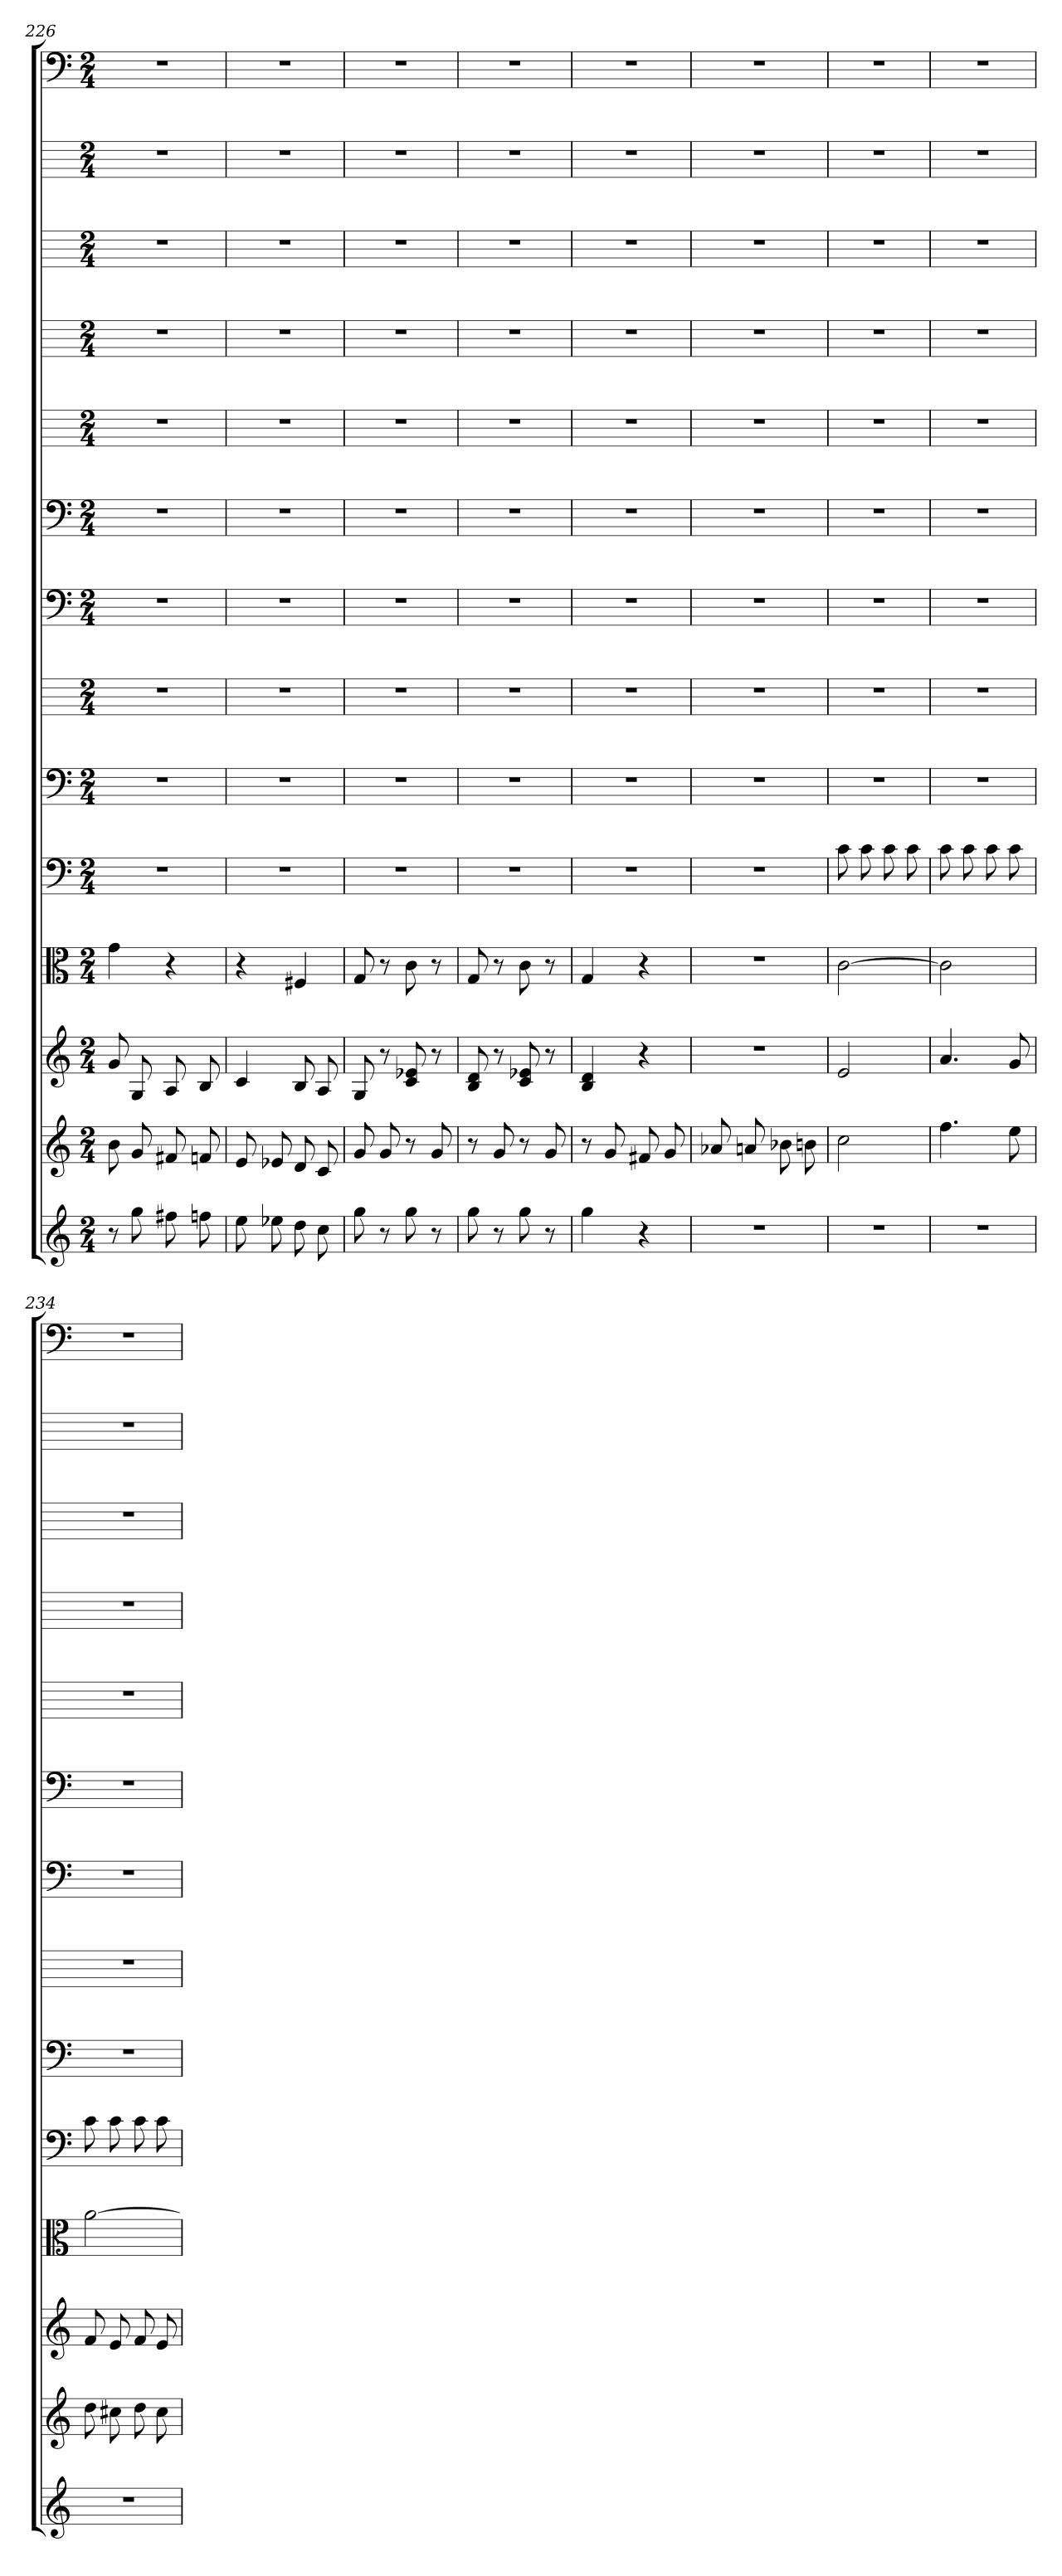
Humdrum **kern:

**kern	**kern	**kern	**kern	**kern	**kern	**kern	**kern	**kern	**kern	**kern	**kern	**kern	**kern
*part14	*part13	*part12	*part11	*part10	*part9	*part8	*part7	*part6	*part5	*part4	*part3	*part2	*part1
*staff14	*staff13	*staff12	*staff11	*staff10	*staff9	*staff8	*staff7	*staff6	*staff5	*staff4	*staff3	*staff2	*staff1
*	*	*	*clefC3	*clefF4	*clefF4	*	*clefF4	*clefF4	*	*	*	*	*clefF4
*k[]	*k[]	*k[]	*k[]	*k[]	*k[]	*k[]	*k[]	*k[]	*k[]	*k[]	*k[]	*k[]	*k[]
*C:	*C:	*C:	*C:	*C:	*C:	*C:	*C:	*C:	*C:	*C:	*C:	*C:	*C:
*M2/4	*M2/4	*M2/4	*M2/4	*M2/4	*M2/4	*M2/4	*M2/4	*M2/4	*M2/4	*M2/4	*M2/4	*M2/4	*M2/4
=226	=226	=226	=226	=226	=226	=226	=226	=226	=226	=226	=226	=226	=226
8r	8b	8g	4g	2r	2r	2r	2r	2r	2r	2r	2r	2r	2r
8gg	8g	8G	.	.	.	.	.	.	.	.	.	.	.
8ff#X	8f#X	8A	4r	.	.	.	.	.	.	.	.	.	.
8ffn	8fn	8B	.	.	.	.	.	.	.	.	.	.	.
=227	=227	=227	=227	=227	=227	=227	=227	=227	=227	=227	=227	=227	=227
8ee	8e	4c	4r	2r	2r	2r	2r	2r	2r	2r	2r	2r	2r
8ee-X	8e-X	.	.	.	.	.	.	.	.	.	.	.	.
8dd	8d	8B	4F#X	.	.	.	.	.	.	.	.	.	.
8cc	8c	8A	.	.	.	.	.	.	.	.	.	.	.
=228	=228	=228	=228	=228	=228	=228	=228	=228	=228	=228	=228	=228	=228
8gg	8g	8G	8G	2r	2r	2r	2r	2r	2r	2r	2r	2r	2r
8r	8g	8r	8r	.	.	.	.	.	.	.	.	.	.
8gg	8r	8c 8e-X	8c	.	.	.	.	.	.	.	.	.	.
8r	8g	8r	8r	.	.	.	.	.	.	.	.	.	.
=229	=229	=229	=229	=229	=229	=229	=229	=229	=229	=229	=229	=229	=229
8gg	8r	8B 8d	8G	2r	2r	2r	2r	2r	2r	2r	2r	2r	2r
8r	8g	8r	8r	.	.	.	.	.	.	.	.	.	.
8gg	8r	8c 8e-X	8c	.	.	.	.	.	.	.	.	.	.
8r	8g	8r	8r	.	.	.	.	.	.	.	.	.	.
=230	=230	=230	=230	=230	=230	=230	=230	=230	=230	=230	=230	=230	=230
4gg	8r	4B 4d	4G	2r	2r	2r	2r	2r	2r	2r	2r	2r	2r
.	8g	.	.	.	.	.	.	.	.	.	.	.	.
4r	8f#X	4r	4r	.	.	.	.	.	.	.	.	.	.
.	8g	.	.	.	.	.	.	.	.	.	.	.	.
=231	=231	=231	=231	=231	=231	=231	=231	=231	=231	=231	=231	=231	=231
2r	8a-X	2r	2r	2r	2r	2r	2r	2r	2r	2r	2r	2r	2r
.	8an	.	.	.	.	.	.	.	.	.	.	.	.
.	8b-X	.	.	.	.	.	.	.	.	.	.	.	.
.	8bn	.	.	.	.	.	.	.	.	.	.	.	.
=232	=232	=232	=232	=232	=232	=232	=232	=232	=232	=232	=232	=232	=232
2r	2cc	2e	[2c	8c	2r	2r	2r	2r	2r	2r	2r	2r	2r
.	.	.	.	8c	.	.	.	.	.	.	.	.	.
.	.	.	.	8c	.	.	.	.	.	.	.	.	.
.	.	.	.	8c	.	.	.	.	.	.	.	.	.
=233	=233	=233	=233	=233	=233	=233	=233	=233	=233	=233	=233	=233	=233
2r	4.ff	4.a	2c]	8c	2r	2r	2r	2r	2r	2r	2r	2r	2r
.	.	.	.	8c	.	.	.	.	.	.	.	.	.
.	.	.	.	8c	.	.	.	.	.	.	.	.	.
.	8ee	8g	.	8c	.	.	.	.	.	.	.	.	.
=234	=234	=234	=234	=234	=234	=234	=234	=234	=234	=234	=234	=234	=234
2r	8dd	8f	[2a	8c	2r	2r	2r	2r	2r	2r	2r	2r	2r
.	8cc#X	8e	.	8c	.	.	.	.	.	.	.	.	.
.	8dd	8f	.	8c	.	.	.	.	.	.	.	.	.
.	8cc#	8e	.	8c	.	.	.	.	.	.	.	.	.
=	=	=	=	=	=	=	=	=	=	=	=	=	=
*-	*-	*-	*-	*-	*-	*-	*-	*-	*-	*-	*-	*-	*-
